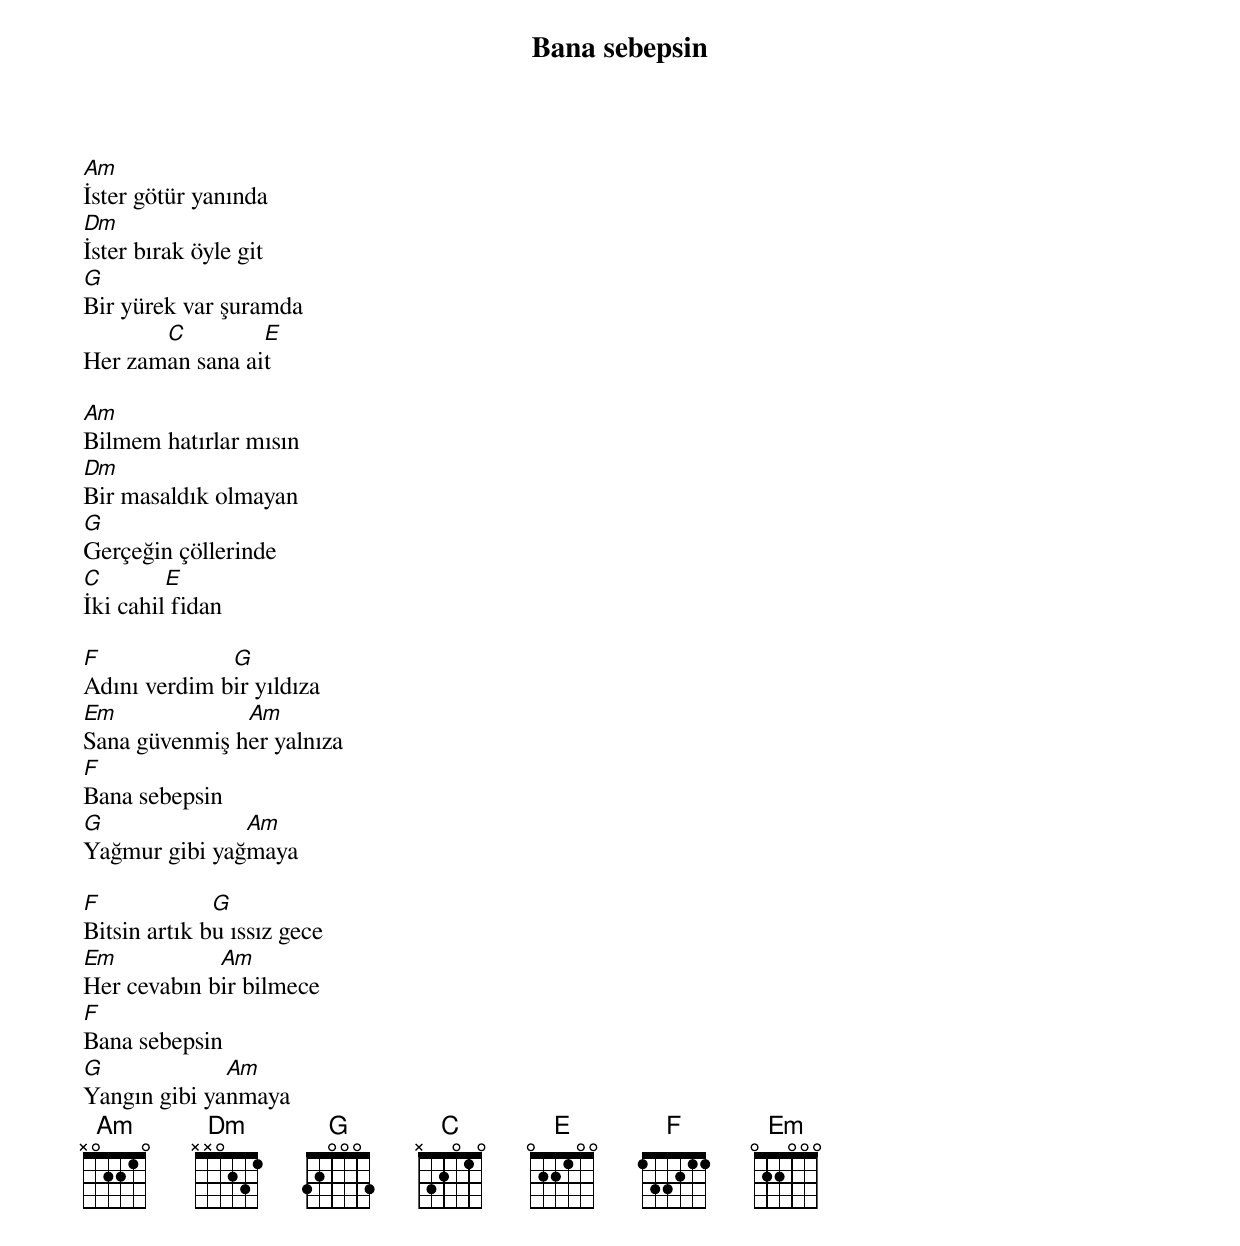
{title: Bana sebepsin}
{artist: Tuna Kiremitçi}

Am
İster götür yanında
Dm
İster bırak öyle git
G
Bir yürek var şuramda
       C         E
Her zaman sana ait

Am
Bilmem hatırlar mısın
Dm
Bir masaldık olmayan
G
Gerçeğin çöllerinde
C        E
İki cahil fidan

F             G
Adını verdim bir yıldıza
Em             Am
Sana güvenmiş her yalnıza
F
Bana sebepsin
G              Am
Yağmur gibi yağmaya

F             G
Bitsin artık bu ıssız gece
Em           Am
Her cevabın bir bilmece
F
Bana sebepsin
G             Am
Yangın gibi yanmaya
